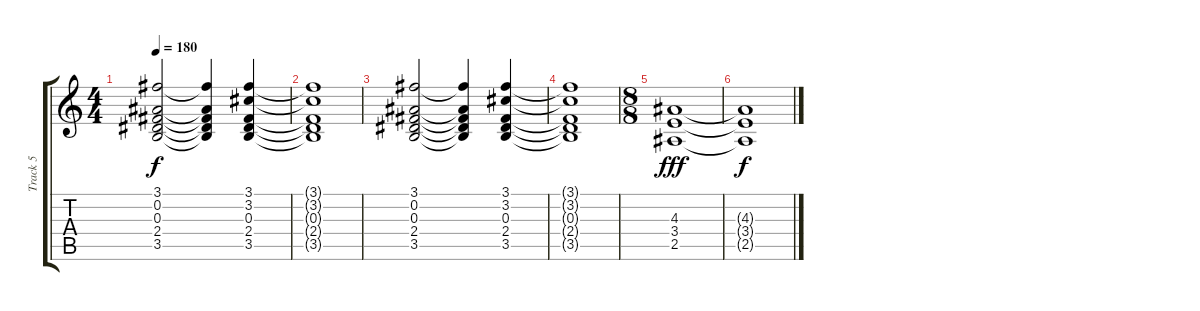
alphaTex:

\track ("Track 5" "Track 5") {instrument acousticguitarnylon}
\staff {score tabs}
\tuning (Eb4 Bb3 Gb3 Db3 Ab2 Eb2) {hide}
\ts (4 4)
\tempo 180
\clef g2
\ks c
(3.1 0.2 0.3 2.4 3.5).2{dy f} (3.1{t} 0.2{t} 0.3{t} 2.4{t} 3.5{t}).4 (3.1 3.2 0.3 2.4 3.5).4 |
(3.1{t} 3.2{t} 0.3{t} 2.4{t} 3.5{t}).1 |
(3.1 0.2 0.3 2.4 3.5).2 (3.1{t} 0.2{t} 0.3{t} 2.4{t} 3.5{t}).4 (3.1 3.2 0.3 2.4 3.5).4 |
(3.1{t} 3.2{t} 0.3{t} 2.4{t} 3.5{t}).1 |
\ts (8 8)
(4.3 3.4 2.5).1{dy fff} |
(4.3{t} 3.4{t} 2.5{t}).1{dy f}
